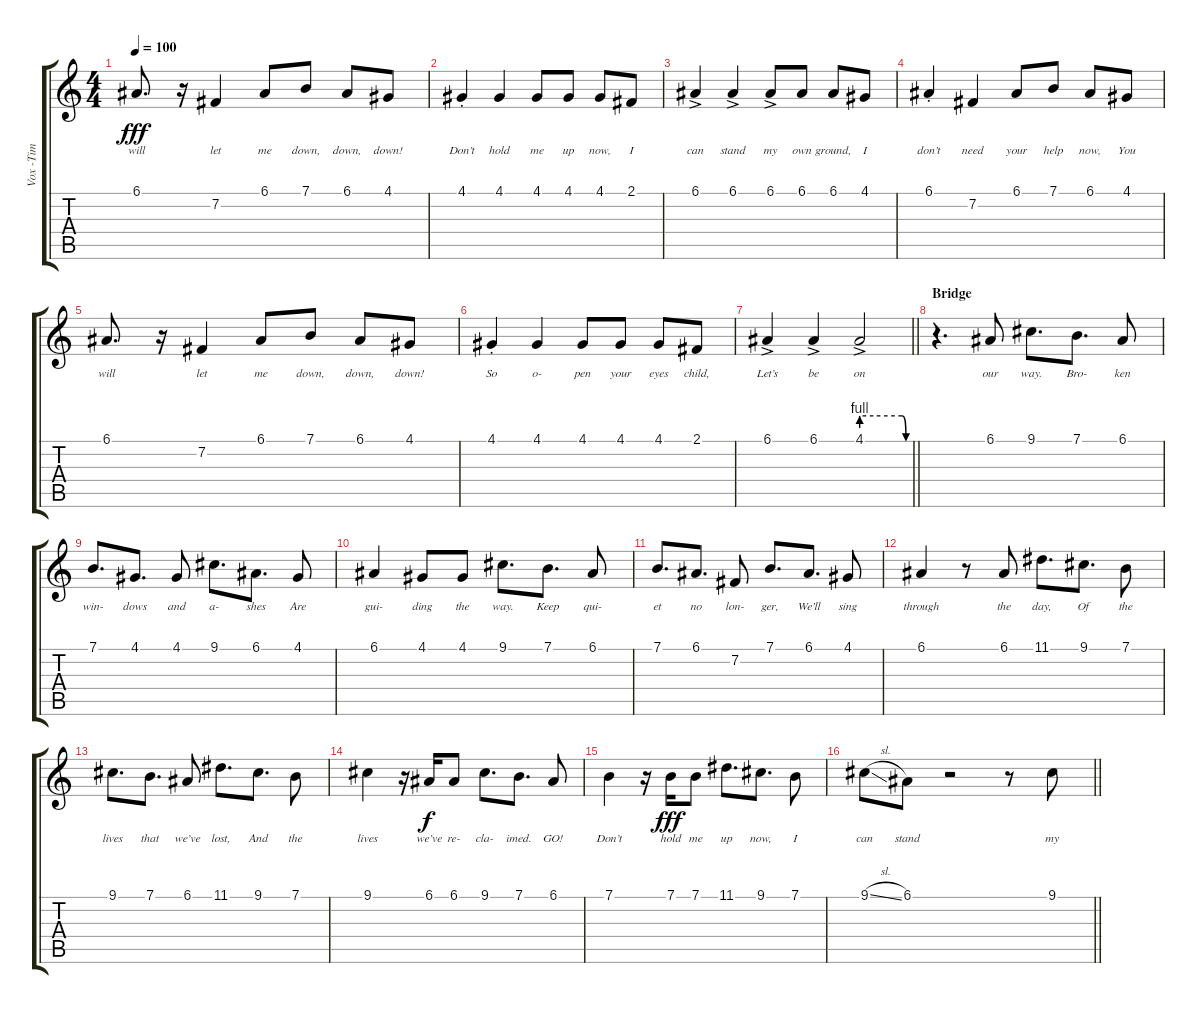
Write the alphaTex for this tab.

\track ("Vox -Tim" "Vox -Tim") {instrument lead2sawtooth}
\staff {score tabs}
\tuning (E4 B3 G3 D3 A2 E2) {hide}
\ts (4 4)
\tempo 100
\clef g2
\ks c
6.1.8{d lyrics (0 "will") lyrics (1 "") lyrics (2 "") lyrics (3 "") lyrics (4 "") dy fff} r.16 7.2.4{lyrics (0 "let") lyrics (1 "") lyrics (2 "") lyrics (3 "") lyrics (4 "")} 6.1.8{lyrics (0 "me") lyrics (1 "") lyrics (2 "") lyrics (3 "") lyrics (4 "")} 7.1.8{lyrics (0 "down,") lyrics (1 "") lyrics (2 "") lyrics (3 "") lyrics (4 "")} 6.1.8{lyrics (0 "down,") lyrics (1 "") lyrics (2 "") lyrics (3 "") lyrics (4 "")} 4.1.8{lyrics (0 "down!") lyrics (1 "") lyrics (2 "") lyrics (3 "") lyrics (4 "")} |
4.1{st}.4{lyrics (0 "Don’t") lyrics (1 "") lyrics (2 "") lyrics (3 "") lyrics (4 "")} 4.1.4{lyrics (0 "hold") lyrics (1 "") lyrics (2 "") lyrics (3 "") lyrics (4 "")} 4.1.8{lyrics (0 "me") lyrics (1 "") lyrics (2 "") lyrics (3 "") lyrics (4 "")} 4.1.8{lyrics (0 "up") lyrics (1 "") lyrics (2 "") lyrics (3 "") lyrics (4 "")} 4.1.8{lyrics (0 "now,") lyrics (1 "") lyrics (2 "") lyrics (3 "") lyrics (4 "")} 2.1.8{lyrics (0 "I") lyrics (1 "") lyrics (2 "") lyrics (3 "") lyrics (4 "")} |
6.1{ac}.4{lyrics (0 "can") lyrics (1 "") lyrics (2 "") lyrics (3 "") lyrics (4 "")} 6.1{ac}.4{lyrics (0 "stand") lyrics (1 "") lyrics (2 "") lyrics (3 "") lyrics (4 "")} 6.1{ac}.8{lyrics (0 "my") lyrics (1 "") lyrics (2 "") lyrics (3 "") lyrics (4 "")} 6.1.8{lyrics (0 "own") lyrics (1 "") lyrics (2 "") lyrics (3 "") lyrics (4 "")} 6.1.8{lyrics (0 "ground,") lyrics (1 "") lyrics (2 "") lyrics (3 "") lyrics (4 "")} 4.1.8{lyrics (0 "I") lyrics (1 "") lyrics (2 "") lyrics (3 "") lyrics (4 "")} |
6.1{st}.4{lyrics (0 "don’t") lyrics (1 "") lyrics (2 "") lyrics (3 "") lyrics (4 "")} 7.2.4{lyrics (0 "need") lyrics (1 "") lyrics (2 "") lyrics (3 "") lyrics (4 "")} 6.1.8{lyrics (0 "your") lyrics (1 "") lyrics (2 "") lyrics (3 "") lyrics (4 "")} 7.1.8{lyrics (0 "help") lyrics (1 "") lyrics (2 "") lyrics (3 "") lyrics (4 "")} 6.1.8{lyrics (0 "now,") lyrics (1 "") lyrics (2 "") lyrics (3 "") lyrics (4 "")} 4.1.8{lyrics (0 "You") lyrics (1 "") lyrics (2 "") lyrics (3 "") lyrics (4 "")} |
6.1.8{d lyrics (0 "will") lyrics (1 "") lyrics (2 "") lyrics (3 "") lyrics (4 "")} r.16 7.2.4{lyrics (0 "let") lyrics (1 "") lyrics (2 "") lyrics (3 "") lyrics (4 "")} 6.1.8{lyrics (0 "me") lyrics (1 "") lyrics (2 "") lyrics (3 "") lyrics (4 "")} 7.1.8{lyrics (0 "down,") lyrics (1 "") lyrics (2 "") lyrics (3 "") lyrics (4 "")} 6.1.8{lyrics (0 "down,") lyrics (1 "") lyrics (2 "") lyrics (3 "") lyrics (4 "")} 4.1.8{lyrics (0 "down!") lyrics (1 "") lyrics (2 "") lyrics (3 "") lyrics (4 "")} |
4.1{st}.4{lyrics (0 "So") lyrics (1 "") lyrics (2 "") lyrics (3 "") lyrics (4 "")} 4.1.4{lyrics (0 "o-") lyrics (1 "") lyrics (2 "") lyrics (3 "") lyrics (4 "")} 4.1.8{lyrics (0 "pen") lyrics (1 "") lyrics (2 "") lyrics (3 "") lyrics (4 "")} 4.1.8{lyrics (0 "your") lyrics (1 "") lyrics (2 "") lyrics (3 "") lyrics (4 "")} 4.1.8{lyrics (0 "eyes") lyrics (1 "") lyrics (2 "") lyrics (3 "") lyrics (4 "")} 2.1.8{lyrics (0 "child,") lyrics (1 "") lyrics (2 "") lyrics (3 "") lyrics (4 "")} |
\barLineRight lightlight
6.1{ac}.4{lyrics (0 "Let’s") lyrics (1 "") lyrics (2 "") lyrics (3 "") lyrics (4 "")} 6.1{ac}.4{lyrics (0 "be") lyrics (1 "") lyrics (2 "") lyrics (3 "") lyrics (4 "")} 4.1{be (custom 0 4 15 4 51 4 56 0 60 0) ac}.2{lyrics (0 "on") lyrics (1 "") lyrics (2 "") lyrics (3 "") lyrics (4 "")} |
\section ("" "Bridge")
r.4{d} 6.1.8{lyrics (0 "our") lyrics (1 "") lyrics (2 "") lyrics (3 "") lyrics (4 "")} 9.1.8{d lyrics (0 "way.") lyrics (1 "") lyrics (2 "") lyrics (3 "") lyrics (4 "")} 7.1.8{d lyrics (0 "Bro-") lyrics (1 "") lyrics (2 "") lyrics (3 "") lyrics (4 "")} 6.1.8{lyrics (0 "ken") lyrics (1 "") lyrics (2 "") lyrics (3 "") lyrics (4 "")} |
7.1.8{d lyrics (0 "win-") lyrics (1 "") lyrics (2 "") lyrics (3 "") lyrics (4 "")} 4.1.8{d lyrics (0 "dows") lyrics (1 "") lyrics (2 "") lyrics (3 "") lyrics (4 "")} 4.1.8{lyrics (0 "and") lyrics (1 "") lyrics (2 "") lyrics (3 "") lyrics (4 "")} 9.1.8{d lyrics (0 "a-") lyrics (1 "") lyrics (2 "") lyrics (3 "") lyrics (4 "")} 6.1.8{d lyrics (0 "shes") lyrics (1 "") lyrics (2 "") lyrics (3 "") lyrics (4 "")} 4.1.8{lyrics (0 "Are") lyrics (1 "") lyrics (2 "") lyrics (3 "") lyrics (4 "")} |
6.1.4{lyrics (0 "gui-") lyrics (1 "") lyrics (2 "") lyrics (3 "") lyrics (4 "")} 4.1.8{lyrics (0 "ding") lyrics (1 "") lyrics (2 "") lyrics (3 "") lyrics (4 "")} 4.1.8{lyrics (0 "the") lyrics (1 "") lyrics (2 "") lyrics (3 "") lyrics (4 "")} 9.1.8{d lyrics (0 "way.") lyrics (1 "") lyrics (2 "") lyrics (3 "") lyrics (4 "")} 7.1.8{d lyrics (0 "Keep") lyrics (1 "") lyrics (2 "") lyrics (3 "") lyrics (4 "")} 6.1.8{lyrics (0 "qui-") lyrics (1 "") lyrics (2 "") lyrics (3 "") lyrics (4 "")} |
7.1.8{d lyrics (0 "et") lyrics (1 "") lyrics (2 "") lyrics (3 "") lyrics (4 "")} 6.1.8{d lyrics (0 "no") lyrics (1 "") lyrics (2 "") lyrics (3 "") lyrics (4 "")} 7.2.8{lyrics (0 "lon-") lyrics (1 "") lyrics (2 "") lyrics (3 "") lyrics (4 "")} 7.1.8{d lyrics (0 "ger,") lyrics (1 "") lyrics (2 "") lyrics (3 "") lyrics (4 "")} 6.1.8{d lyrics (0 "We’ll") lyrics (1 "") lyrics (2 "") lyrics (3 "") lyrics (4 "")} 4.1.8{lyrics (0 "sing") lyrics (1 "") lyrics (2 "") lyrics (3 "") lyrics (4 "")} |
6.1.4{lyrics (0 "through") lyrics (1 "") lyrics (2 "") lyrics (3 "") lyrics (4 "")} r.8 6.1.8{lyrics (0 "the") lyrics (1 "") lyrics (2 "") lyrics (3 "") lyrics (4 "")} 11.1.8{d lyrics (0 "day,") lyrics (1 "") lyrics (2 "") lyrics (3 "") lyrics (4 "")} 9.1.8{d lyrics (0 "Of") lyrics (1 "") lyrics (2 "") lyrics (3 "") lyrics (4 "")} 7.1.8{lyrics (0 "the") lyrics (1 "") lyrics (2 "") lyrics (3 "") lyrics (4 "")} |
9.1.8{d lyrics (0 "lives") lyrics (1 "") lyrics (2 "") lyrics (3 "") lyrics (4 "")} 7.1.8{d lyrics (0 "that") lyrics (1 "") lyrics (2 "") lyrics (3 "") lyrics (4 "")} 6.1.8{lyrics (0 "we’ve") lyrics (1 "") lyrics (2 "") lyrics (3 "") lyrics (4 "")} 11.1.8{d lyrics (0 "lost,") lyrics (1 "") lyrics (2 "") lyrics (3 "") lyrics (4 "")} 9.1.8{d lyrics (0 "And") lyrics (1 "") lyrics (2 "") lyrics (3 "") lyrics (4 "")} 7.1.8{lyrics (0 "the") lyrics (1 "") lyrics (2 "") lyrics (3 "") lyrics (4 "")} |
9.1.4{lyrics (0 "lives") lyrics (1 "") lyrics (2 "") lyrics (3 "") lyrics (4 "")} r.16 6.1.16{lyrics (0 "we’ve") lyrics (1 "") lyrics (2 "") lyrics (3 "") lyrics (4 "") dy f} 6.1.8{lyrics (0 "re-") lyrics (1 "") lyrics (2 "") lyrics (3 "") lyrics (4 "")} 9.1.8{d lyrics (0 "cla-") lyrics (1 "") lyrics (2 "") lyrics (3 "") lyrics (4 "")} 7.1.8{d lyrics (0 "imed.") lyrics (1 "") lyrics (2 "") lyrics (3 "") lyrics (4 "")} 6.1.8{lyrics (0 "GO!") lyrics (1 "") lyrics (2 "") lyrics (3 "") lyrics (4 "")} |
7.1.4{lyrics (0 "Don’t") lyrics (1 "") lyrics (2 "") lyrics (3 "") lyrics (4 "")} r.16 7.1.16{lyrics (0 "hold") lyrics (1 "") lyrics (2 "") lyrics (3 "") lyrics (4 "") dy fff} 7.1.8{lyrics (0 "me") lyrics (1 "") lyrics (2 "") lyrics (3 "") lyrics (4 "")} 11.1.8{d lyrics (0 "up") lyrics (1 "") lyrics (2 "") lyrics (3 "") lyrics (4 "")} 9.1.8{d lyrics (0 "now,") lyrics (1 "") lyrics (2 "") lyrics (3 "") lyrics (4 "")} 7.1.8{lyrics (0 "I") lyrics (1 "") lyrics (2 "") lyrics (3 "") lyrics (4 "")} |
\barLineRight lightlight
9.1{sl}.8{lyrics (0 "can") lyrics (1 "") lyrics (2 "") lyrics (3 "") lyrics (4 "")} 6.1.8{lyrics (0 "stand") lyrics (1 "") lyrics (2 "") lyrics (3 "") lyrics (4 "")} r.2 r.8 9.1.8{lyrics (0 "my") lyrics (1 "") lyrics (2 "") lyrics (3 "") lyrics (4 "")}
